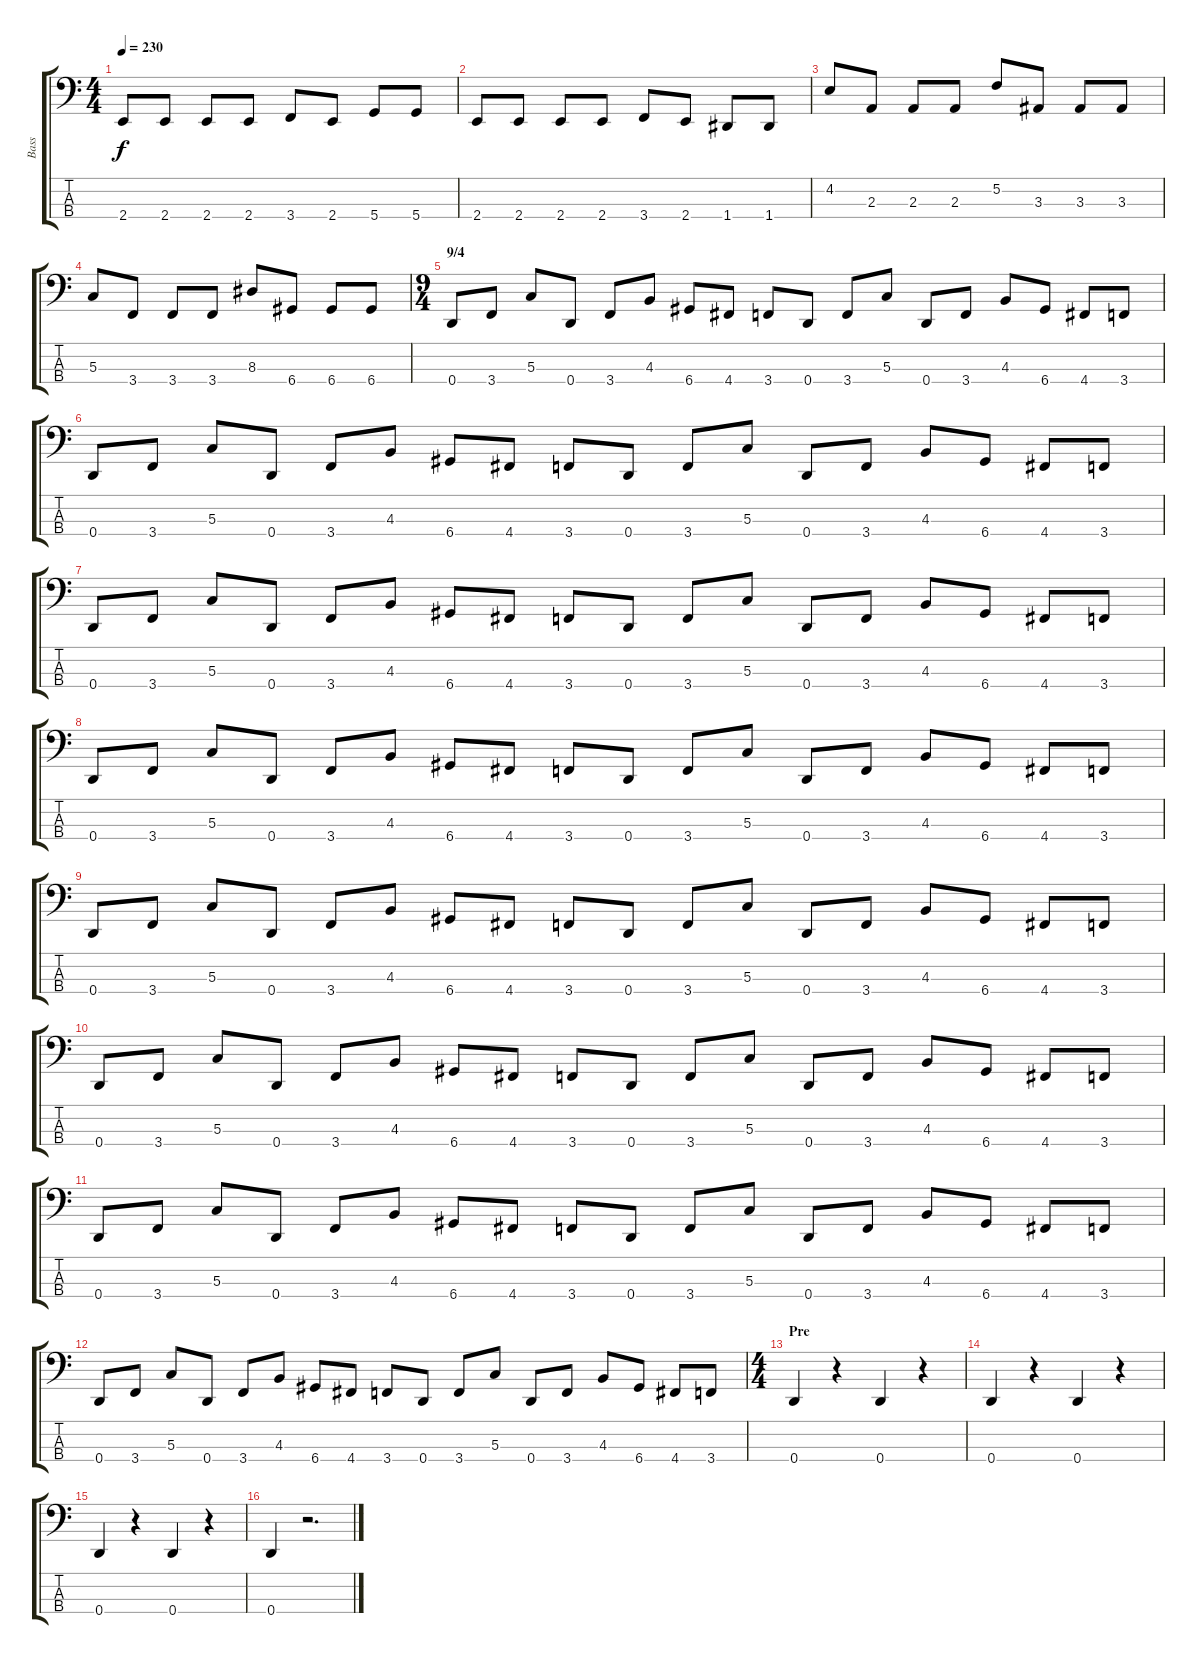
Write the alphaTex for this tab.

\track ("Bass" "Bass") {instrument electricbasspick}
\staff {score tabs}
\tuning (F2 C2 G1 D1) {hide}
\ts (4 4)
\tempo 230
\clef f4
\ks c
2.4.8{dy f} 2.4.8 2.4.8 2.4.8 3.4.8 2.4.8 5.4.8 5.4.8 |
2.4.8 2.4.8 2.4.8 2.4.8 3.4.8 2.4.8 1.4.8 1.4.8 |
4.2.8 2.3.8 2.3.8 2.3.8 5.2.8 3.3.8 3.3.8 3.3.8 |
5.3.8 3.4.8 3.4.8 3.4.8 8.3.8 6.4.8 6.4.8 6.4.8 |
\ts (9 4)
\section ("" "9/4")
0.4.8 3.4.8 5.3.8 0.4.8 3.4.8 4.3.8 6.4.8 4.4.8 3.4.8 0.4.8 3.4.8 5.3.8 0.4.8 3.4.8 4.3.8 6.4.8 4.4.8 3.4.8 |
0.4.8 3.4.8 5.3.8 0.4.8 3.4.8 4.3.8 6.4.8 4.4.8 3.4.8 0.4.8 3.4.8 5.3.8 0.4.8 3.4.8 4.3.8 6.4.8 4.4.8 3.4.8 |
0.4.8 3.4.8 5.3.8 0.4.8 3.4.8 4.3.8 6.4.8 4.4.8 3.4.8 0.4.8 3.4.8 5.3.8 0.4.8 3.4.8 4.3.8 6.4.8 4.4.8 3.4.8 |
0.4.8 3.4.8 5.3.8 0.4.8 3.4.8 4.3.8 6.4.8 4.4.8 3.4.8 0.4.8 3.4.8 5.3.8 0.4.8 3.4.8 4.3.8 6.4.8 4.4.8 3.4.8 |
\section ("" "")
0.4.8 3.4.8 5.3.8 0.4.8 3.4.8 4.3.8 6.4.8 4.4.8 3.4.8 0.4.8 3.4.8 5.3.8 0.4.8 3.4.8 4.3.8 6.4.8 4.4.8 3.4.8 |
0.4.8 3.4.8 5.3.8 0.4.8 3.4.8 4.3.8 6.4.8 4.4.8 3.4.8 0.4.8 3.4.8 5.3.8 0.4.8 3.4.8 4.3.8 6.4.8 4.4.8 3.4.8 |
0.4.8 3.4.8 5.3.8 0.4.8 3.4.8 4.3.8 6.4.8 4.4.8 3.4.8 0.4.8 3.4.8 5.3.8 0.4.8 3.4.8 4.3.8 6.4.8 4.4.8 3.4.8 |
0.4.8 3.4.8 5.3.8 0.4.8 3.4.8 4.3.8 6.4.8 4.4.8 3.4.8 0.4.8 3.4.8 5.3.8 0.4.8 3.4.8 4.3.8 6.4.8 4.4.8 3.4.8 |
\ts (4 4)
\section ("" "Pre")
0.4.4 r.4 0.4.4 r.4 |
0.4.4 r.4 0.4.4 r.4 |
0.4.4 r.4 0.4.4 r.4 |
0.4.4 r.2{d}
